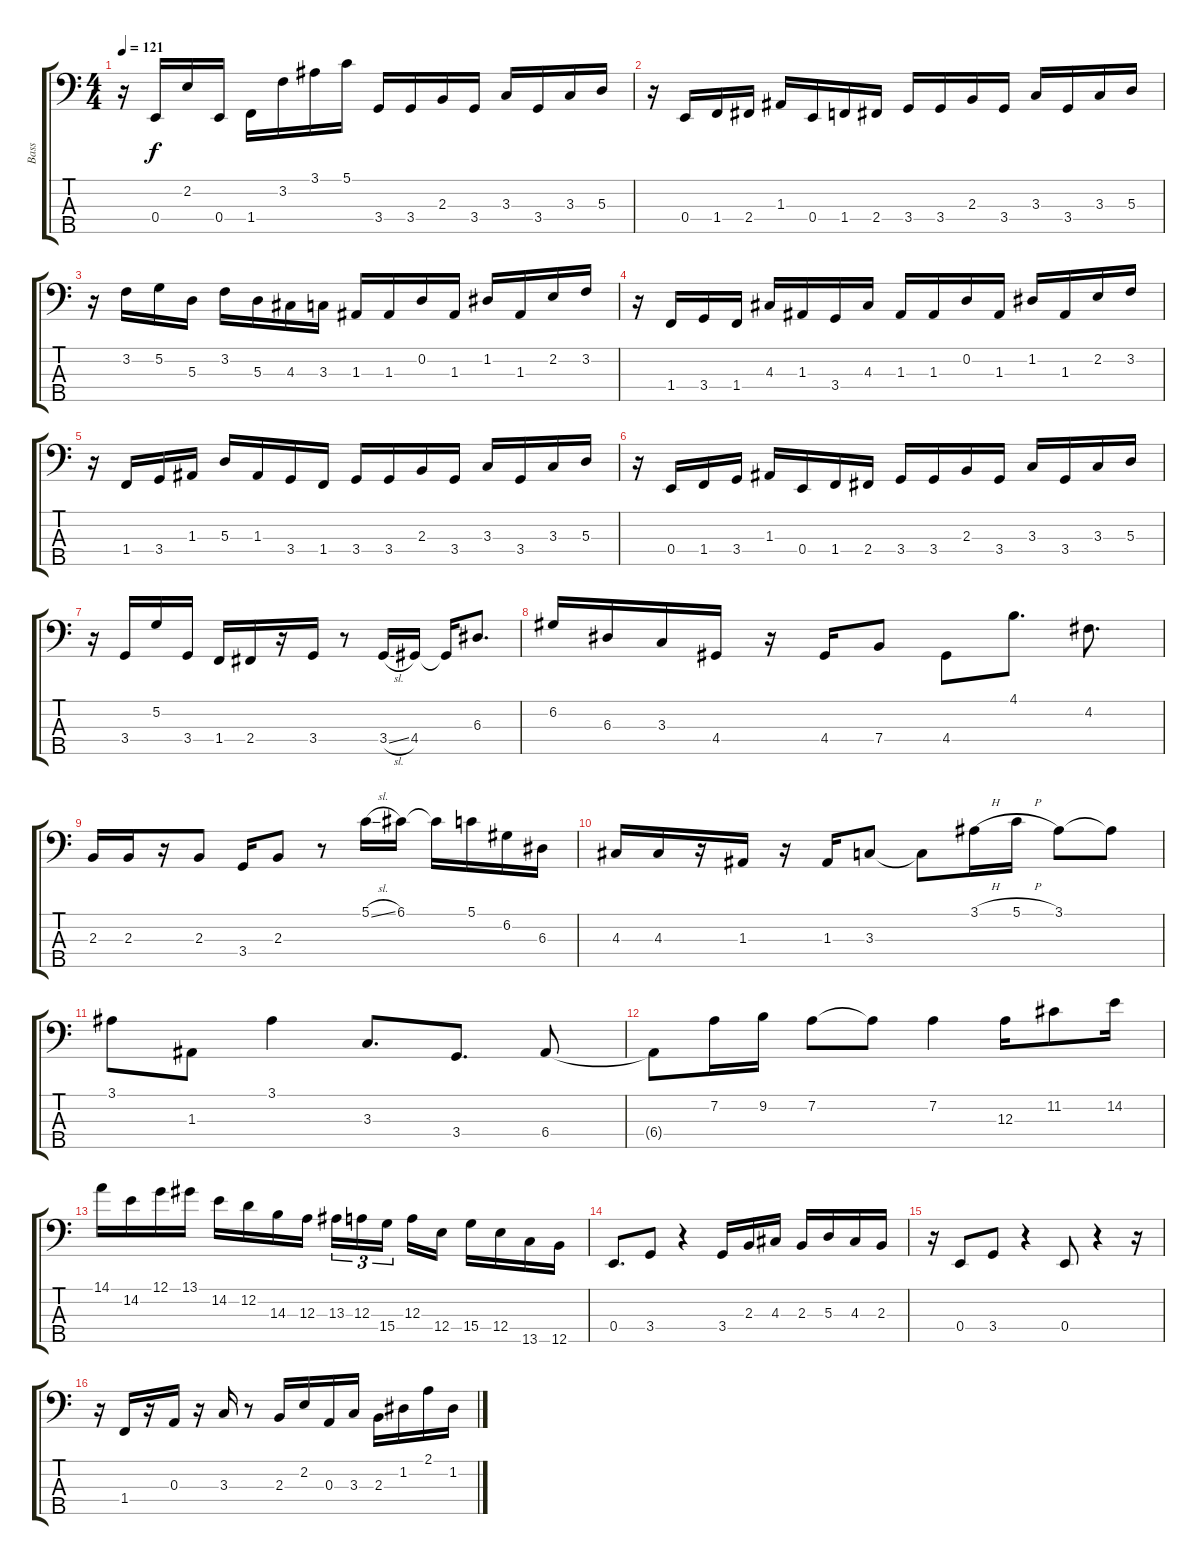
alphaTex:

\track ("Bass" "Bass") {instrument electricbasspick}
\staff {score tabs}
\tuning (G2 D2 A1 E1 B0) {hide}
\ts (4 4)
\tempo 121
\clef f4
\ks c
r.16{dy f} 0.4.16 2.2.16 0.4.16 1.4.16 3.2.16 3.1.16 5.1.16 3.4.16 3.4.16 2.3.16 3.4.16 3.3.16 3.4.16 3.3.16 5.3.16 |
r.16 0.4.16 1.4.16 2.4.16 1.3.16 0.4.16 1.4.16 2.4.16 3.4.16 3.4.16 2.3.16 3.4.16 3.3.16 3.4.16 3.3.16 5.3.16 |
r.16 3.2.16 5.2.16 5.3.16 3.2.16 5.3.16 4.3.16 3.3.16 1.3.16 1.3.16 0.2.16 1.3.16 1.2.16 1.3.16 2.2.16 3.2.16 |
r.16 1.4.16 3.4.16 1.4.16 4.3.16 1.3.16 3.4.16 4.3.16 1.3.16 1.3.16 0.2.16 1.3.16 1.2.16 1.3.16 2.2.16 3.2.16 |
r.16 1.4.16 3.4.16 1.3.16 5.3.16 1.3.16 3.4.16 1.4.16 3.4.16 3.4.16 2.3.16 3.4.16 3.3.16 3.4.16 3.3.16 5.3.16 |
r.16 0.4.16 1.4.16 3.4.16 1.3.16 0.4.16 1.4.16 2.4.16 3.4.16 3.4.16 2.3.16 3.4.16 3.3.16 3.4.16 3.3.16 5.3.16 |
r.16 3.4.16 5.2.16 3.4.16 1.4.16 2.4.16 r.16 3.4.16 r.8 3.4{sl}.16 4.4.16 4.4{t}.16 6.3.8{d} |
6.2.16 6.3.16 3.3.16 4.4.16 r.16 4.4.16 7.4.8 4.4.8 4.1.8{d} 4.2.8{d} |
2.3.16 2.3.16 r.16 2.3.8 3.4.16 2.3.8 r.8 5.1{sl}.16 6.1.16 6.1{t}.16 5.1.16 6.2.16 6.3.16 |
4.3.16 4.3.16 r.16 1.3.16 r.16 1.3.16 3.3.8 3.3{t}.8 3.1{h}.16 5.1{h}.16 3.1.8 3.1{t}.8 |
3.1.8 1.3.8 3.1.4 3.3.8{d} 3.4.8{d} 6.4.8 |
6.4{t}.8 7.2.16 9.2.16 7.2.8 7.2{t}.8 7.2.4 12.3.16 11.2.8 14.2.16 |
14.1.16 14.2.16 12.1.16 13.1.16 14.2.16 12.2.16 14.3.16 12.3.16 13.3.16{tu (3 2)} 12.3.16{tu (3 2)} 15.4.16{tu (3 2) beam splitsecondary} 12.3.16 12.4.16 15.4.16 12.4.16 13.5.16 12.5.16 |
0.4.8{d} 3.4.8 r.4 3.4.16 2.3.16 4.3.16 2.3.16 5.3.16 4.3.16 2.3.16 |
r.16 0.4.8 3.4.8 r.4 0.4.8 r.4 r.16 |
r.16 1.4.16 r.16 0.3.16 r.16 3.3.16 r.8 2.3.16 2.2.16 0.3.16 3.3.16 2.3.16 1.2.16 2.1.16 1.2.16
